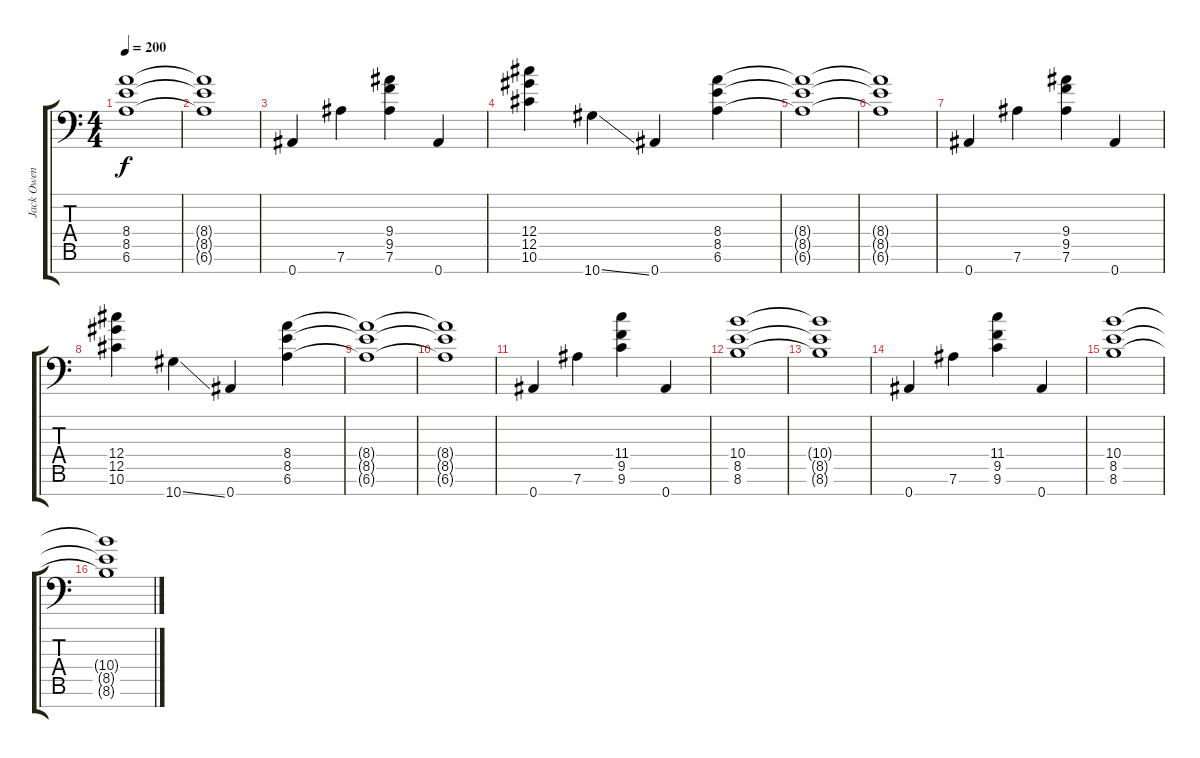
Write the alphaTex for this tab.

\track ("Jack Owen" "Jack Owen") {instrument distortionguitar}
\staff {score tabs}
\tuning (Eb4 Bb3 Gb3 Db3 Ab2 Eb2 Bb1) {hide}
\ts (4 4)
\tempo 200
\clef f4
\ks c
(8.4{t} 8.5{t} 6.6{t}).1{dy f} |
(8.4{t} 8.5{t} 6.6{t}).1 |
0.7.4 7.6.4 (9.4 9.5 7.6).4 0.7.4 |
(12.4 12.5 10.6).4 10.7{ss}.4 0.7.4 (8.4 8.5 6.6).4 |
(8.4{t} 8.5{t} 6.6{t}).1 |
(8.4{t} 8.5{t} 6.6{t}).1 |
0.7.4 7.6.4 (9.4 9.5 7.6).4 0.7.4 |
(12.4 12.5 10.6).4 10.7{ss}.4 0.7.4 (8.4 8.5 6.6).4 |
(8.4{t} 8.5{t} 6.6{t}).1 |
(8.4{t} 8.5{t} 6.6{t}).1 |
0.7.4 7.6.4 (11.4 9.5 9.6).4 0.7.4 |
(10.4 8.5 8.6).1 |
(10.4{t} 8.5{t} 8.6{t}).1 |
0.7.4 7.6.4 (11.4 9.5 9.6).4 0.7.4 |
(10.4 8.5 8.6).1 |
(10.4{t} 8.5{t} 8.6{t}).1
